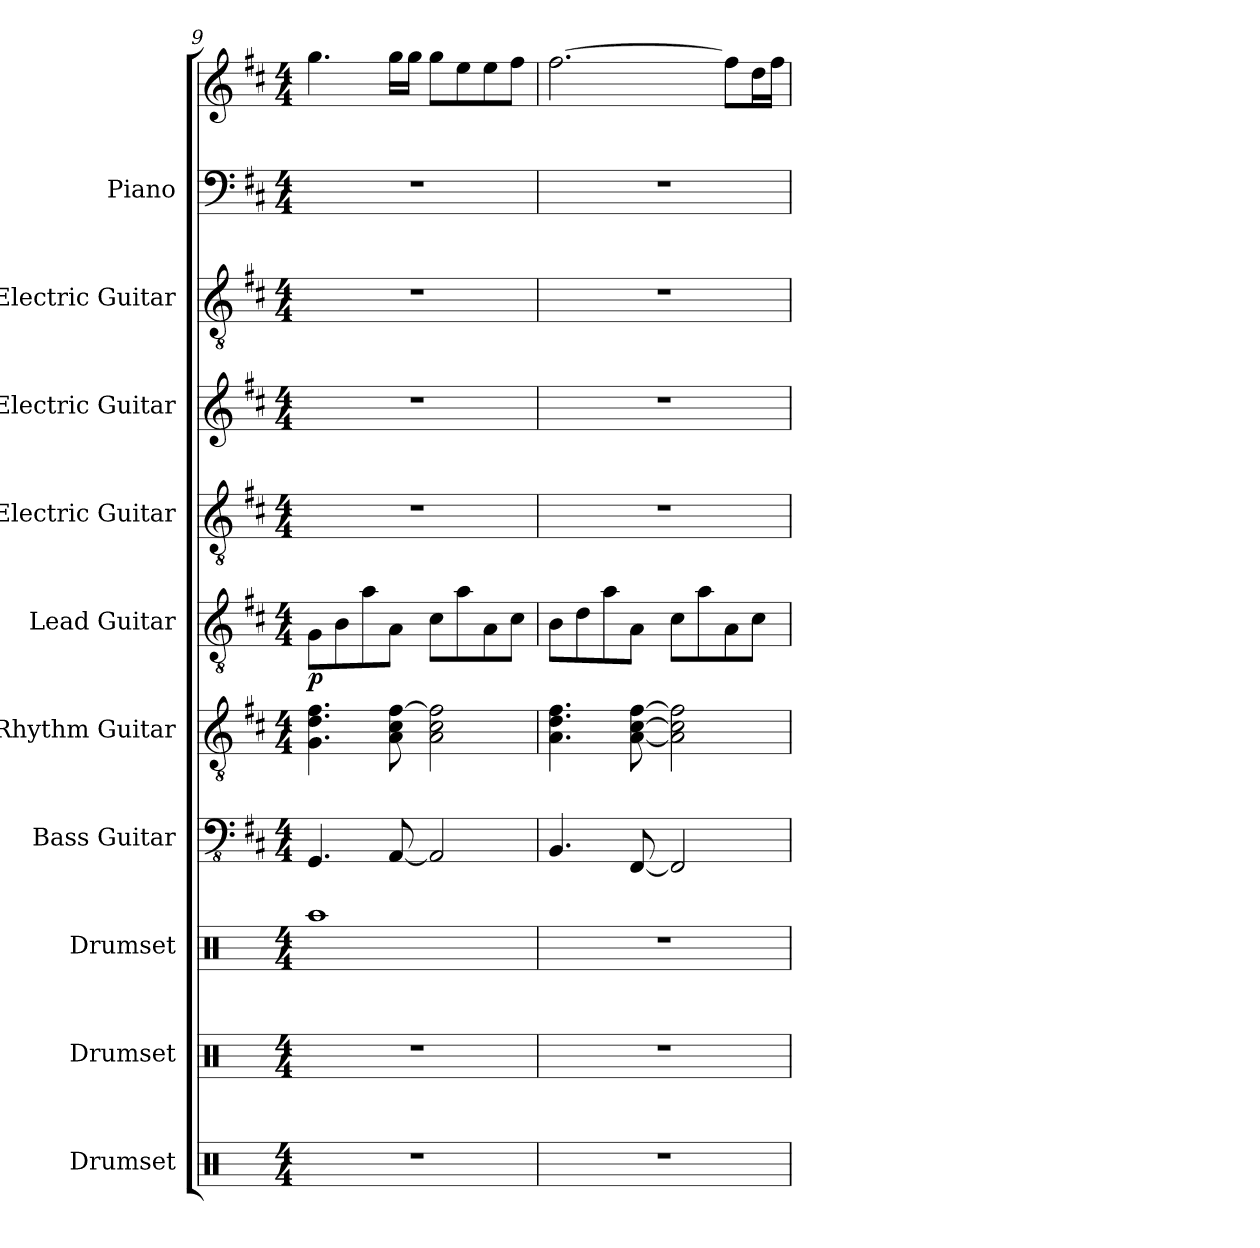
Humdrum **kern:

**kern	**kern	**kern	**kern	**kern	**kern	**dynam	**kern	**kern	**kern	**kern	**kern
*part10	*part9	*part8	*part7	*part6	*part5	*part5	*part4	*part3	*part2	*part1	*part1
*staff11	*staff10	*staff9	*staff8	*staff7	*staff6	*staff6	*staff5	*staff4	*staff3	*staff2	*staff1
*I"Drumset	*I"Drumset	*I"Drumset	*I"Bass Guitar	*I"Rhythm Guitar	*I"Lead Guitar	*	*I"Electric Guitar	*I"Electric Guitar	*I"Electric Guitar	*I"Piano	*
*I'Drs.	*I'Drs.	*I'Drs.	*I'B. Gtr.	*I'R. Gtr.	*I'L. Gtr.	*	*I'El. Guit.	*I'El. Guit.	*I'El. Guit.	*I'Pno.	*
*clefX	*clefX	*clefX	*clefFv4	*clefGv2	*clefGv2	*	*clefGv2	*clefG2	*clefGv2	*clefF4	*clefG2
*k[]	*k[]	*k[]	*k[f#c#]	*k[f#c#]	*k[f#c#]	*	*k[f#c#]	*k[f#c#]	*k[f#c#]	*k[f#c#]	*k[f#c#]
*M4/4	*M4/4	*M4/4	*M4/4	*M4/4	*M4/4	*	*M4/4	*M4/4	*M4/4	*M4/4	*M4/4
=9	=9	=9	=9	=9	=9	=9	=9	=9	=9	=9	=9
!	!	!	!	!	!	!LO:DY:b	!	!	!	!	!
1r	1r	1Raa	4.GGG/	4.G\ 4.d\ 4.f#\	8G\L	p	1r	1r	1r	1r	4.gg\
.	.	.	.	.	8B\	.	.	.	.	.	.
.	.	.	.	.	8a\	.	.	.	.	.	.
.	.	.	[8AAA/	8A\ 8c#\ [8f#\	8A\J	.	.	.	.	.	16gg\LL
.	.	.	.	.	.	.	.	.	.	.	16gg\JJ
.	.	.	2AAA/]	2A\ 2c#\ 2f#\]	8c#\L	.	.	.	.	.	8gg\L
.	.	.	.	.	8a\	.	.	.	.	.	8ee\
.	.	.	.	.	8A\	.	.	.	.	.	8ee\
.	.	.	.	.	8c#\J	.	.	.	.	.	8ff#\J
=10	=10	=10	=10	=10	=10	=10	=10	=10	=10	=10	=10
1r	1r	1r	4.BBB/	4.A\ 4.d\ 4.f#\	8B\L	.	1r	1r	1r	1r	[2.ff#\
.	.	.	.	.	8d\	.	.	.	.	.	.
.	.	.	.	.	8a\	.	.	.	.	.	.
.	.	.	[8FFF#/	[8A\ [8c#\ [8f#\	8A\J	.	.	.	.	.	.
.	.	.	2FFF#/]	2A\] 2c#\] 2f#\]	8c#\L	.	.	.	.	.	.
.	.	.	.	.	8a\	.	.	.	.	.	.
.	.	.	.	.	8A\	.	.	.	.	.	8ff#\L]
.	.	.	.	.	8c#\J	.	.	.	.	.	16dd\L
.	.	.	.	.	.	.	.	.	.	.	16ff#\JJ
=	=	=	=	=	=	=	=	=	=	=	=
*-	*-	*-	*-	*-	*-	*-	*-	*-	*-	*-	*-
